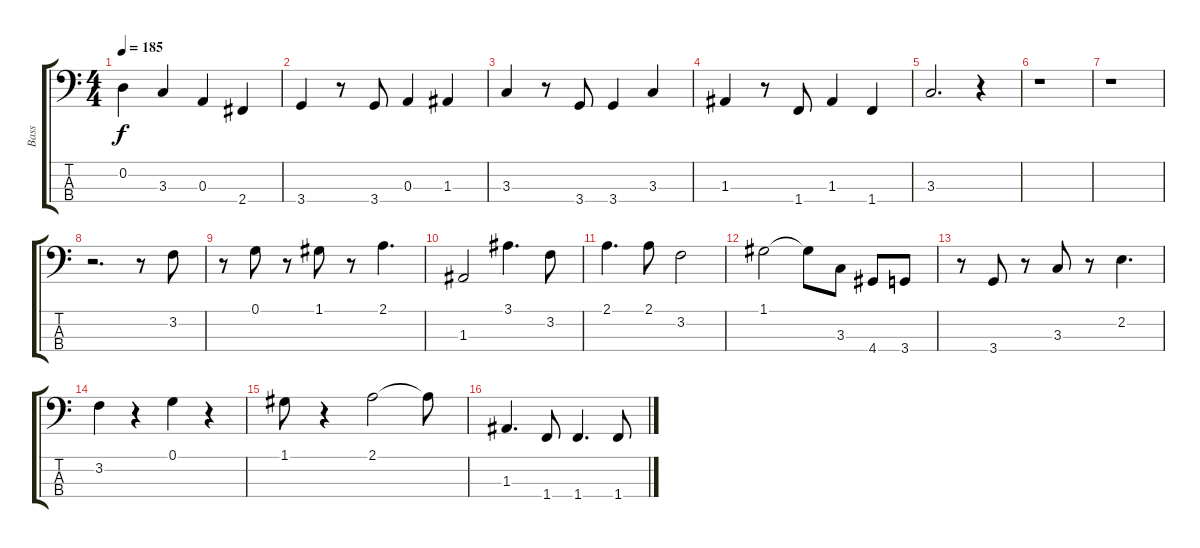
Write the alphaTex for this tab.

\track ("Bass" "Bass") {instrument acousticbass}
\staff {score tabs}
\tuning (G2 D2 A1 E1) {hide}
\ts (4 4)
\tempo 185
\clef f4
\ks c
0.2.4{dy f} 3.3.4 0.3.4 2.4.4 |
3.4.4 r.8 3.4.8 0.3.4 1.3.4 |
3.3.4 r.8 3.4.8 3.4.4 3.3.4 |
1.3.4 r.8 1.4.8 1.3.4 1.4.4 |
3.3.2{d} r.4 |
r.1 |
r.1 |
r.2{d} r.8 3.2.8 |
r.8 0.1.8 r.8 1.1.8 r.8 2.1.4{d} |
1.3.2 3.1.4{d} 3.2.8 |
2.1.4{d} 2.1.8 3.2.2 |
1.1.2 1.1{t}.8 3.3.8 4.4.8 3.4.8 |
r.8 3.4.8 r.8 3.3.8 r.8 2.2.4{d} |
3.2.4 r.4 0.1.4 r.4 |
1.1.8 r.4 2.1.2 2.1{t}.8 |
1.3.4{d} 1.4.8 1.4.4{d} 1.4.8
